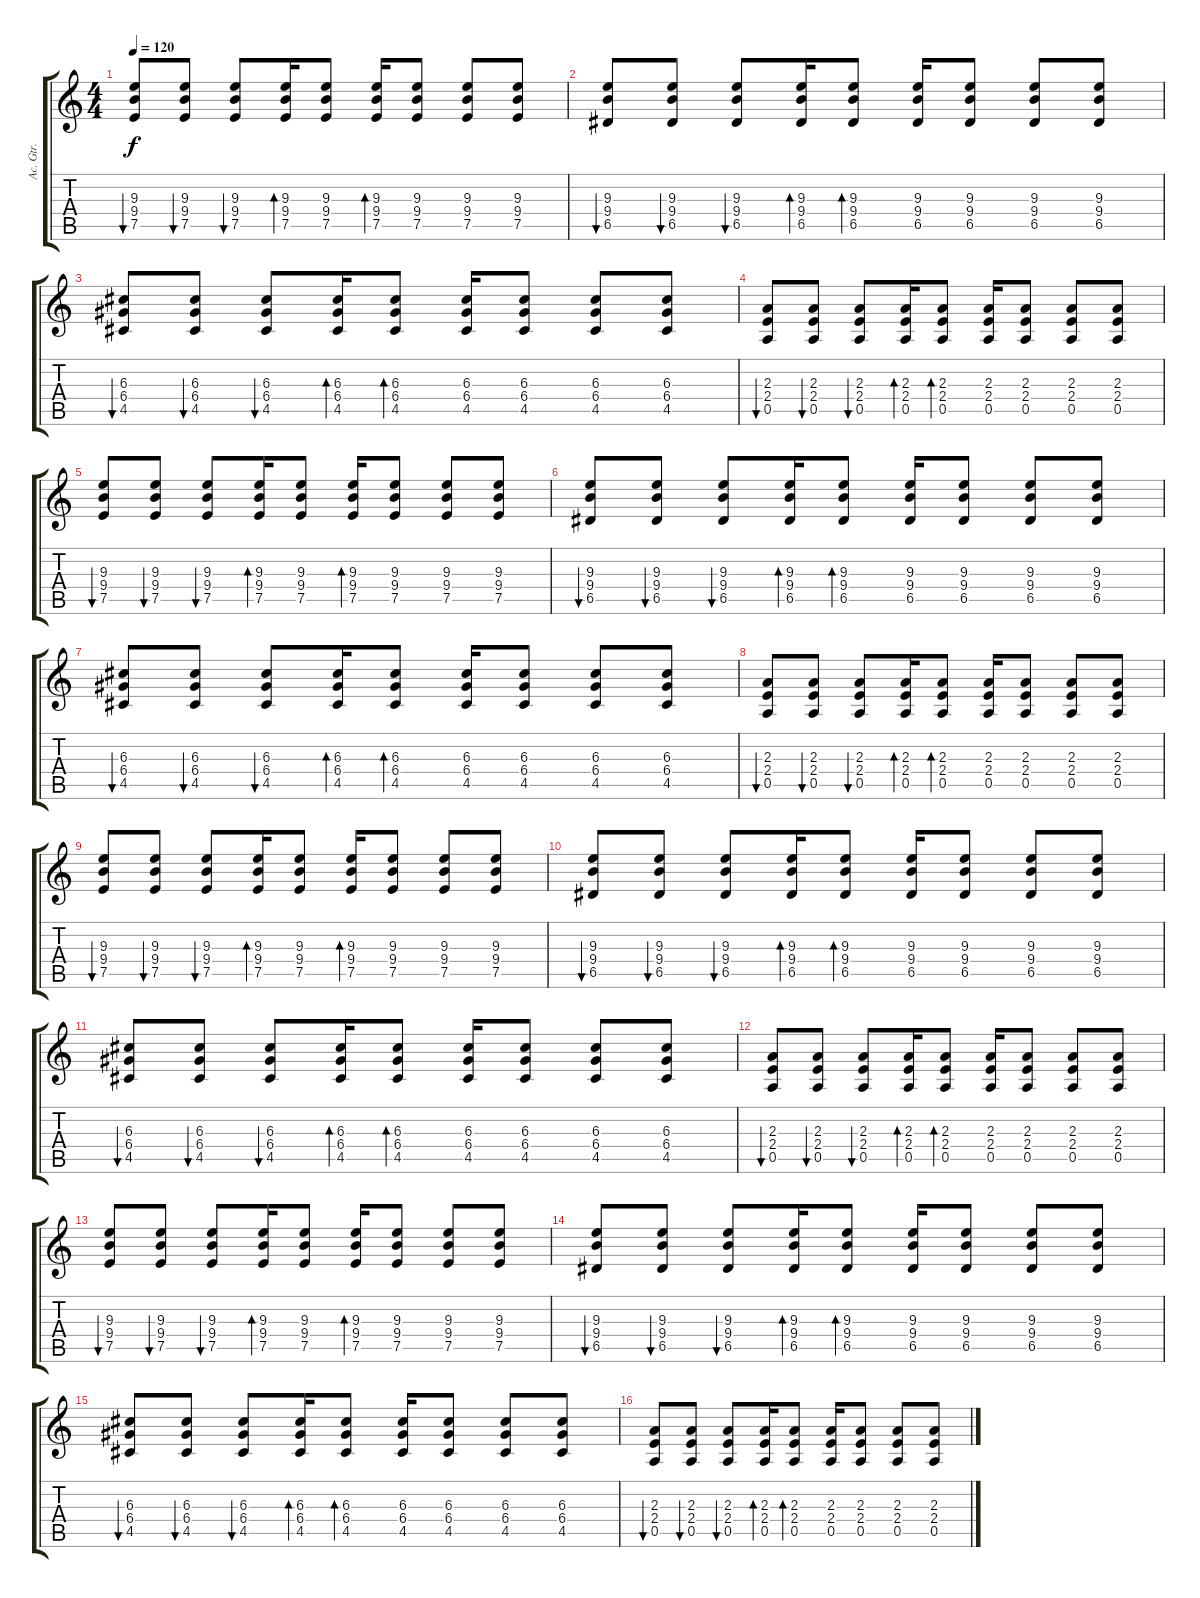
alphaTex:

\track ("Ac. Gtr." "Ac. Gtr.") {instrument acousticguitarsteel}
\staff {score tabs}
\tuning (E4 B3 G3 D3 A2 E2) {hide}
\ts (4 4)
\tempo 120
\clef g2
\ks c
(9.3 9.4 7.5).8{bu 120 dy f instrument acousticguitarsteel} (9.3 9.4 7.5).8{bu 120} (9.3 9.4 7.5).8{bu 120} (9.3 9.4 7.5).16{bd 120} (9.3 9.4 7.5).8 (9.3 9.4 7.5).16{bd 120} (9.3 9.4 7.5).8 (9.3 9.4 7.5).8 (9.3 9.4 7.5).8 |
(9.3 9.4 6.5).8{bu 120} (9.3 9.4 6.5).8{bu 120} (9.3 9.4 6.5).8{bu 120} (9.3 9.4 6.5).16{bd 120} (9.3 9.4 6.5).8{bd 120} (9.3 9.4 6.5).16 (9.3 9.4 6.5).8 (9.3 9.4 6.5).8 (9.3 9.4 6.5).8 |
(6.3 6.4 4.5).8{bu 120} (6.3 6.4 4.5).8{bu 120} (6.3 6.4 4.5).8{bu 120} (6.3 6.4 4.5).16{bd 120} (6.3 6.4 4.5).8{bd 120} (6.3 6.4 4.5).16 (6.3 6.4 4.5).8 (6.3 6.4 4.5).8 (6.3 6.4 4.5).8 |
(2.3 2.4 0.5).8{bu 120} (2.3 2.4 0.5).8{bu 120} (2.3 2.4 0.5).8{bu 120} (2.3 2.4 0.5).16{bd 120} (2.3 2.4 0.5).8{bd 120} (2.3 2.4 0.5).16 (2.3 2.4 0.5).8 (2.3 2.4 0.5).8 (2.3 2.4 0.5).8 |
(9.3 9.4 7.5).8{bu 120} (9.3 9.4 7.5).8{bu 120} (9.3 9.4 7.5).8{bu 120} (9.3 9.4 7.5).16{bd 120} (9.3 9.4 7.5).8 (9.3 9.4 7.5).16{bd 120} (9.3 9.4 7.5).8 (9.3 9.4 7.5).8 (9.3 9.4 7.5).8 |
(9.3 9.4 6.5).8{bu 120} (9.3 9.4 6.5).8{bu 120} (9.3 9.4 6.5).8{bu 120} (9.3 9.4 6.5).16{bd 120} (9.3 9.4 6.5).8{bd 120} (9.3 9.4 6.5).16 (9.3 9.4 6.5).8 (9.3 9.4 6.5).8 (9.3 9.4 6.5).8 |
(6.3 6.4 4.5).8{bu 120} (6.3 6.4 4.5).8{bu 120} (6.3 6.4 4.5).8{bu 120} (6.3 6.4 4.5).16{bd 120} (6.3 6.4 4.5).8{bd 120} (6.3 6.4 4.5).16 (6.3 6.4 4.5).8 (6.3 6.4 4.5).8 (6.3 6.4 4.5).8 |
(2.3 2.4 0.5).8{bu 120} (2.3 2.4 0.5).8{bu 120} (2.3 2.4 0.5).8{bu 120} (2.3 2.4 0.5).16{bd 120} (2.3 2.4 0.5).8{bd 120} (2.3 2.4 0.5).16 (2.3 2.4 0.5).8 (2.3 2.4 0.5).8 (2.3 2.4 0.5).8 |
(9.3 9.4 7.5).8{bu 120} (9.3 9.4 7.5).8{bu 120} (9.3 9.4 7.5).8{bu 120} (9.3 9.4 7.5).16{bd 120} (9.3 9.4 7.5).8 (9.3 9.4 7.5).16{bd 120} (9.3 9.4 7.5).8 (9.3 9.4 7.5).8 (9.3 9.4 7.5).8 |
(9.3 9.4 6.5).8{bu 120} (9.3 9.4 6.5).8{bu 120} (9.3 9.4 6.5).8{bu 120} (9.3 9.4 6.5).16{bd 120} (9.3 9.4 6.5).8{bd 120} (9.3 9.4 6.5).16 (9.3 9.4 6.5).8 (9.3 9.4 6.5).8 (9.3 9.4 6.5).8 |
(6.3 6.4 4.5).8{bu 120} (6.3 6.4 4.5).8{bu 120} (6.3 6.4 4.5).8{bu 120} (6.3 6.4 4.5).16{bd 120} (6.3 6.4 4.5).8{bd 120} (6.3 6.4 4.5).16 (6.3 6.4 4.5).8 (6.3 6.4 4.5).8 (6.3 6.4 4.5).8 |
(2.3 2.4 0.5).8{bu 120} (2.3 2.4 0.5).8{bu 120} (2.3 2.4 0.5).8{bu 120} (2.3 2.4 0.5).16{bd 120} (2.3 2.4 0.5).8{bd 120} (2.3 2.4 0.5).16 (2.3 2.4 0.5).8 (2.3 2.4 0.5).8 (2.3 2.4 0.5).8 |
(9.3 9.4 7.5).8{bu 120} (9.3 9.4 7.5).8{bu 120} (9.3 9.4 7.5).8{bu 120} (9.3 9.4 7.5).16{bd 120} (9.3 9.4 7.5).8 (9.3 9.4 7.5).16{bd 120} (9.3 9.4 7.5).8 (9.3 9.4 7.5).8 (9.3 9.4 7.5).8 |
(9.3 9.4 6.5).8{bu 120} (9.3 9.4 6.5).8{bu 120} (9.3 9.4 6.5).8{bu 120} (9.3 9.4 6.5).16{bd 120} (9.3 9.4 6.5).8{bd 120} (9.3 9.4 6.5).16 (9.3 9.4 6.5).8 (9.3 9.4 6.5).8 (9.3 9.4 6.5).8 |
(6.3 6.4 4.5).8{bu 120} (6.3 6.4 4.5).8{bu 120} (6.3 6.4 4.5).8{bu 120} (6.3 6.4 4.5).16{bd 120} (6.3 6.4 4.5).8{bd 120} (6.3 6.4 4.5).16 (6.3 6.4 4.5).8 (6.3 6.4 4.5).8 (6.3 6.4 4.5).8 |
(2.3 2.4 0.5).8{bu 120} (2.3 2.4 0.5).8{bu 120} (2.3 2.4 0.5).8{bu 120} (2.3 2.4 0.5).16{bd 120} (2.3 2.4 0.5).8{bd 120} (2.3 2.4 0.5).16 (2.3 2.4 0.5).8 (2.3 2.4 0.5).8 (2.3 2.4 0.5).8
